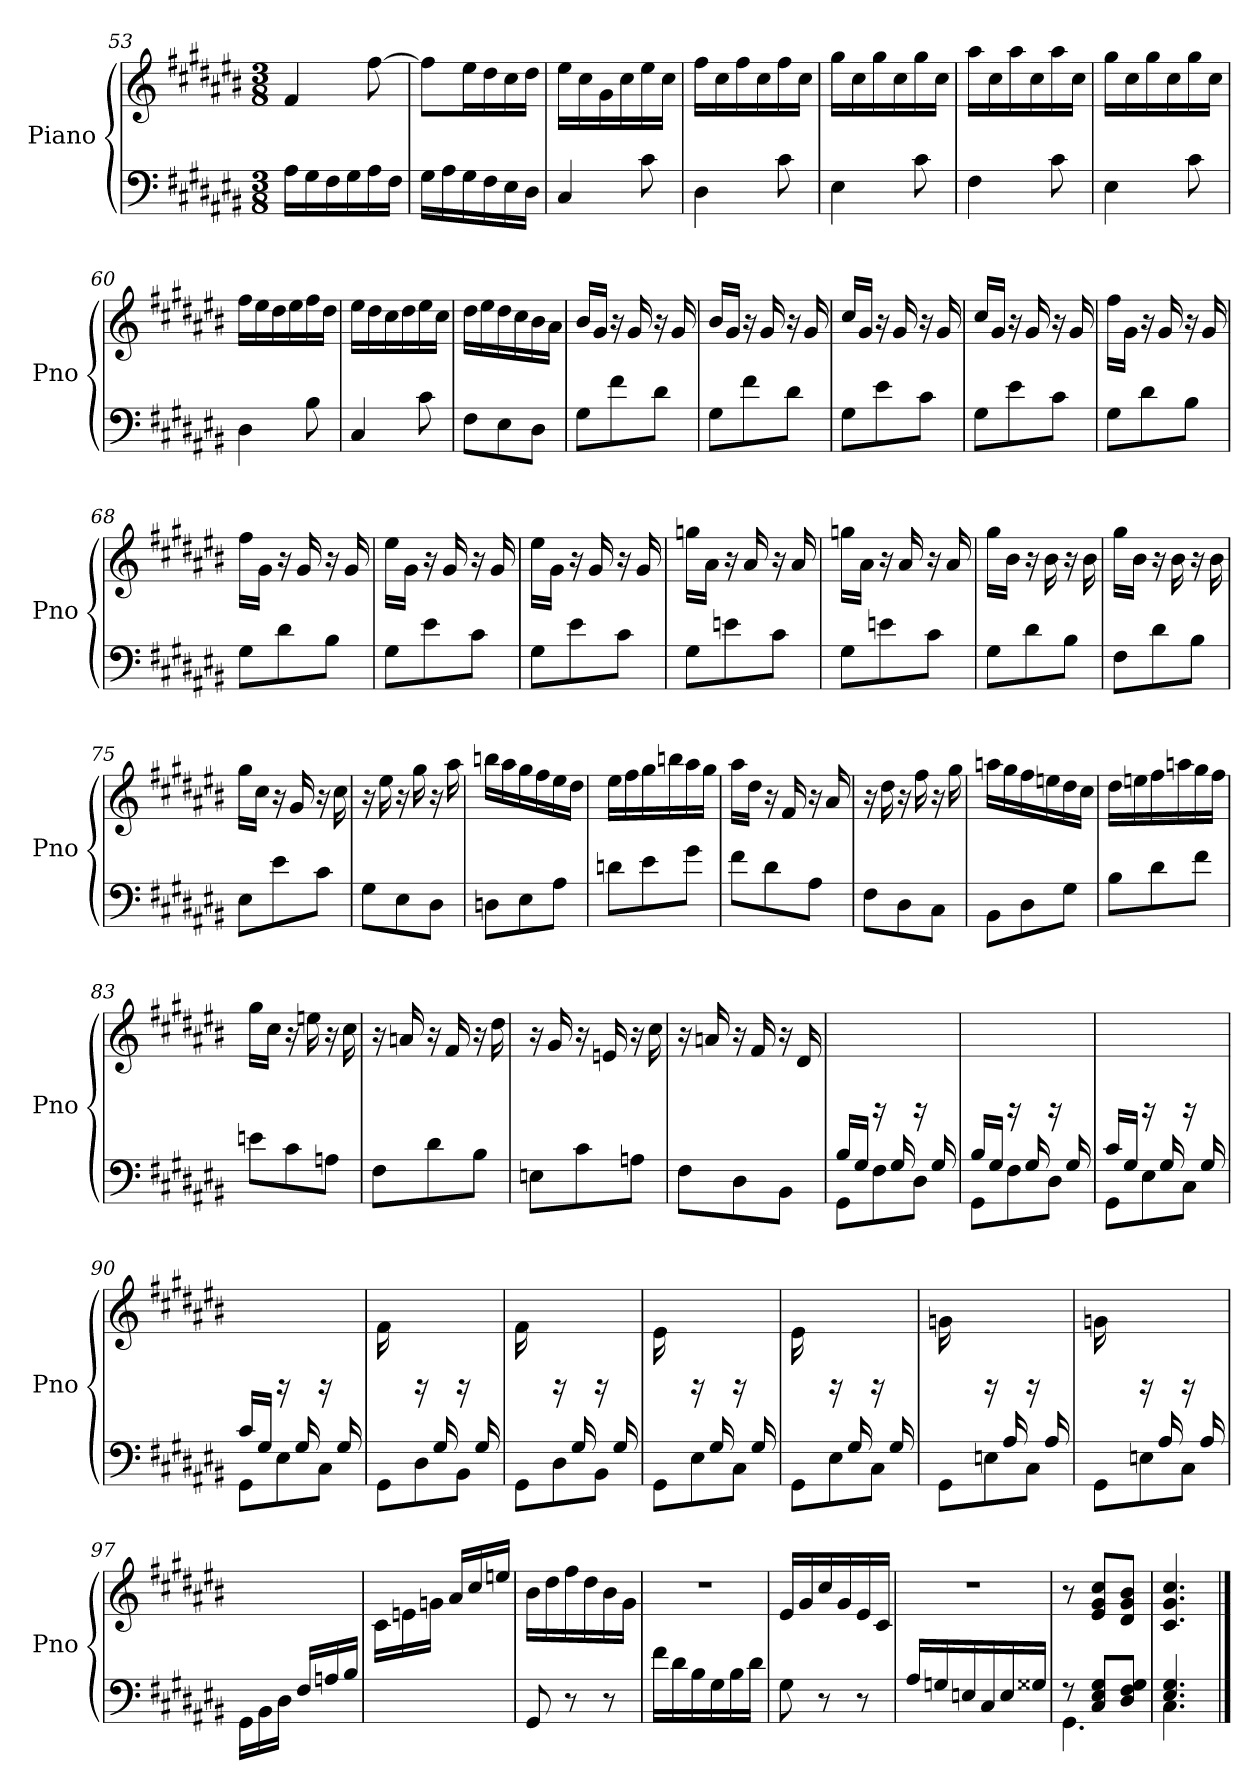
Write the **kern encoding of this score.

**kern	**kern
*part1	*part1
*staff2	*staff1
*I"Piano	*
*I'Pno	*
!!LO:LB:g=z
*clefF4	*clefG2
*k[f#c#g#d#a#e#b#]	*k[f#c#g#d#a#e#b#]
*M3/8	*M3/8
=53	=53
16A#\LL	4f#/
16G#\	.
16F#\	.
16G#\	.
16A#\	[8ff#\
16F#\JJ	.
=54	=54
16G#\LL	8ff#\L]
16A#\	.
16G#\	16ee#\L
16F#\	16dd#\
16E#\	16cc#\
16D#\JJ	16dd#\JJ
=55	=55
4C#/	16ee#\LL
.	16cc#\
.	16g#\
.	16cc#\
8c#\	16ee#\
.	16cc#\JJ
=56	=56
4D#\	16ff#\LL
.	16cc#\
.	16ff#\
.	16cc#\
8c#\	16ff#\
.	16cc#\JJ
=57	=57
4E#\	16gg#\LL
.	16cc#\
.	16gg#\
.	16cc#\
8c#\	16gg#\
.	16cc#\JJ
=58	=58
4F#\	16aa#\LL
.	16cc#\
.	16aa#\
.	16cc#\
8c#\	16aa#\
.	16cc#\JJ
=59	=59
4E#\	16gg#\LL
.	16cc#\
.	16gg#\
.	16cc#\
8c#\	16gg#\
.	16cc#\JJ
!!LO:LB:g=z
=60	=60
4D#\	16ff#\LL
.	16ee#\
.	16dd#\
.	16ee#\
8B#\	16ff#\
.	16dd#\JJ
=61	=61
4C#/	16ee#\LL
.	16dd#\
.	16cc#\
.	16dd#\
8c#\	16ee#\
.	16cc#\JJ
=62	=62
8F#\L	16dd#\LL
.	16ee#\
8E#\	16dd#\
.	16cc#\
8D#\J	16b#\
.	16a#\JJ
=63	=63
8G#\L	16b#/LL
.	16g#/JJ
8f#\	16r
.	16g#/
8d#\J	16r
.	16g#/
=64	=64
8G#\L	16b#/LL
.	16g#/JJ
8f#\	16r
.	16g#/
8d#\J	16r
.	16g#/
=65	=65
8G#\L	16cc#/LL
.	16g#/JJ
8e#\	16r
.	16g#/
8c#\J	16r
.	16g#/
!!LO:LB:g=z
=66	=66
8G#\L	16cc#/LL
.	16g#/JJ
8e#\	16r
.	16g#/
8c#\J	16r
.	16g#/
=67	=67
8G#\L	16ff#\LL
.	16g#\JJ
8d#\	16r
.	16g#/
8B#\J	16r
.	16g#/
=68	=68
8G#\L	16ff#\LL
.	16g#\JJ
8d#\	16r
.	16g#/
8B#\J	16r
.	16g#/
=69	=69
8G#\L	16ee#\LL
.	16g#\JJ
8e#\	16r
.	16g#/
8c#\J	16r
.	16g#/
=70	=70
8G#\L	16ee#\LL
.	16g#\JJ
8e#\	16r
.	16g#/
8c#\J	16r
.	16g#/
=71	=71
8G#\L	16ggni\LL
.	16a#\JJ
8en\	16r
.	16a#/
8c#\J	16r
.	16a#/
!!LO:PB:g=z
=72	=72
8G#\L	16ggni\LL
.	16a#\JJ
8en\	16r
.	16a#/
8c#\J	16r
.	16a#/
=73	=73
8G#\L	16gg#\LL
.	16b#\JJ
8d#\	16r
.	16b#\
8B#\J	16r
.	16b#\
=74	=74
8F#\L	16gg#\LL
.	16b#\JJ
8d#\	16r
.	16b#\
8B#\J	16r
.	16b#\
=75	=75
8E#\L	16gg#\LL
.	16cc#\JJ
8e#\	16r
.	16g#/
8c#\J	16r
.	16cc#\
=76	=76
8G#\L	16r
.	16ee#\
8E#\	16r
.	16gg#\
8D#\J	16r
.	16aa#\
=77	=77
8Dni\L	16bbn\LL
.	16aa#\
8E#\	16gg#\
.	16ff#\
8A#\J	16ee#\
.	16dd#\JJ
!!LO:LB:g=z
=78	=78
8dni\L	16ee#\LL
.	16ff#\
8e#\	16gg#\
.	16bbn\
8g#\J	16aa#\
.	16gg#\JJ
=79	=79
8f#\L	16aa#\LL
.	16dd#\JJ
8d#\	16r
.	16f#/
8A#\J	16r
.	16a#/
=80	=80
8F#\L	16r
.	16dd#\
8D#\	16r
.	16ff#\
8C#\J	16r
.	16gg#\
=81	=81
8BB#\L	16aan\LL
.	16gg#\
8D#\	16ff#\
.	16een\
8G#\J	16dd#\
.	16cc#\JJ
=82	=82
8B#\L	16dd#\LL
.	16een\
8d#\	16ff#\
.	16aan\
8f#\J	16gg#\
.	16ff#\JJ
=83	=83
8en\L	16gg#\LL
.	16cc#\JJ
8c#\	16r
.	16een\
8An\J	16r
.	16cc#\
!!LO:LB:g=z
=84	=84
8F#\L	16r
.	16an/
8d#\	16r
.	16f#/
8B#\J	16r
.	16dd#\
=85	=85
8En\L	16r
.	16g#/
8c#\	16r
.	16en/
8An\J	16r
.	16cc#\
=86	=86
8F#\L	16r
.	16an/
8D#\	16r
.	16f#/
8BB#\J	16r
.	16d#/
=87	=87
*^	*
16B#/LL	8GG#\L	8ryy
16G#/JJ	.	.
16ryy	8F#\	16rBB
16G#/	.	16ryy
16ryy	8D#\J	16rBB
16G#/	.	16ryy
=88	=88	=88
16B#/LL	8GG#\L	8ryy
16G#/JJ	.	.
16ryy	8F#\	16rBB
16G#/	.	16ryy
16ryy	8D#\J	16rBB
16G#/	.	16ryy
=89	=89	=89
16c#/LL	8GG#\L	8ryy
16G#/JJ	.	.
16ryy	8E#\	16rBB
16G#/	.	16ryy
16ryy	8C#\J	16rBB
16G#/	.	16ryy
!!LO:LB:g=z
=90	=90	=90
16c#/LL	8GG#\L	8ryy
16G#/JJ	.	.
16ryy	8E#\	16rBB
16G#/	.	16ryy
16ryy	8C#\J	16rBB
16G#/	.	16ryy
=91	=91	=91
16ryy	8GG#\L	16f#\LL
16G#/JJ	.	16ryy
16ryy	8D#\	16rBB
16G#/	.	16ryy
16ryy	8BB#\J	16rBB
16G#/	.	16ryy
=92	=92	=92
16ryy	8GG#\L	16f#\LL
16G#/JJ	.	16ryy
16ryy	8D#\	16rBB
16G#/	.	16ryy
16ryy	8BB#\J	16rBB
16G#/	.	16ryy
=93	=93	=93
16ryy	8GG#\L	16e#\LL
16G#/JJ	.	16ryy
16ryy	8E#\	16rBB
16G#/	.	16ryy
16ryy	8C#\J	16rBB
16G#/	.	16ryy
=94	=94	=94
16ryy	8GG#\L	16e#\LL
16G#/JJ	.	16ryy
16ryy	8E#\	16rBB
16G#/	.	16ryy
16ryy	8C#\J	16rBB
16G#/	.	16ryy
=95	=95	=95
16ryy	8GG#\L	16gni\LL
16A#/JJ	.	16ryy
16ryy	8En\	16rBB
16A#/	.	16ryy
16ryy	8C#\J	16rBB
16A#/	.	16ryy
!!LO:LB:g=z
=96	=96	=96
16ryy	8GG#\L	16gni\LL
16A#/JJ	.	16ryy
16ryy	8En\	16rBB
16A#/	.	16ryy
16ryy	8C#\J	16rBB
16A#/	.	16ryy
=97	=97	=97
8.ryy	16GG#\LL	8.ryy
.	16BB#\	.
.	16D#\JJ	.
16F#/LL	8.ryy	8.ryy
16An/	.	.
16B#/JJ	.	.
*v	*v	*
=98	=98
*	*^
8.ryy	8.ryy	16c#\LL
.	.	16en\
.	.	16gni\JJ
8.ryy	16a#/LL	8.ryy
.	16cc#/	.
.	16een/JJ	.
*	*v	*v
=99	=99
8GG#/	16b#\LL
.	16dd#\
8r	16ff#\
.	16dd#\
8r	16b#\
.	16g#\JJ
!!LO:LB:g=z
=100	=100
16f#\LL	4.r
16d#\	.
16B#\	.
16G#\	.
16B#\	.
16d#\JJ	.
=101	=101
8G#\	16e#/LL
.	16g#/
8r	16cc#/
.	16g#/
8r	16e#/
.	16c#/JJ
=102	=102
16A#/LL	4.r
16Gni/	.
16En/	.
16C#/	.
16E/	.
16G##i/JJ	.
=103	=103
*^	*
8r	4.GG#\	8r
8C#/ 8E#/ 8G#/L	.	8e#/ 8g#/ 8cc#/L
8D#/ 8F#/ 8G#/J	.	8d#/ 8g#/ 8b#/J
=104	=104	=104
4.E#/ 4.G#/	4.C#\	4.c#/ 4.g#/ 4.cc#/
*v	*v	*
==	==
*-	*-
